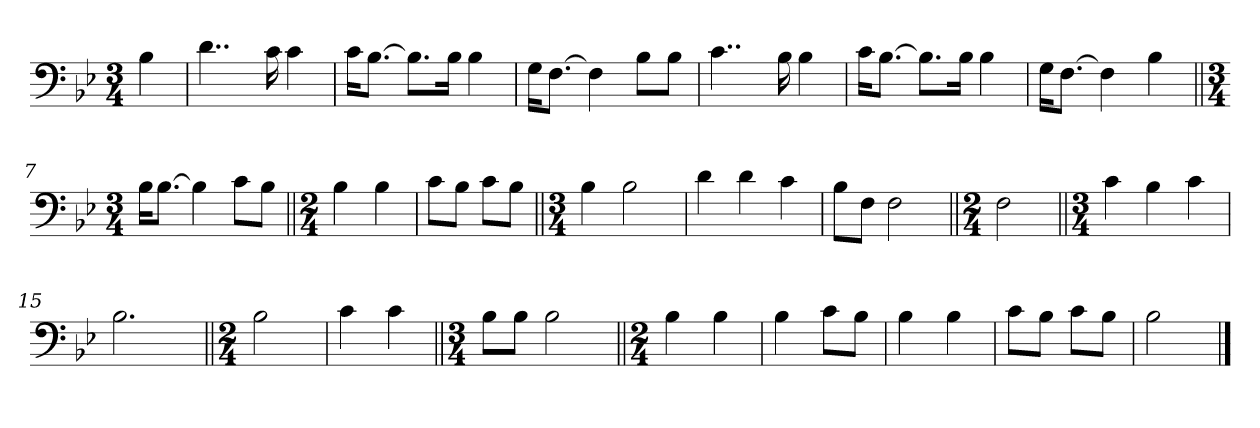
**kern
*part1
*staff1
*clefF4
*k[b-e-]
*M3/4
=
4B-\
=1
4..d\
16c\
4c\
=2
16c\KL
[8.B-\J
8.B-\L]
16B-\Jk
4B-\
=3
16G\KL
[8.F\J
4F\]
8B-\L
8B-\J
=4
4..c\
16B-\
4B-\
=5
16c\KL
[8.B-\J
8.B-\L]
16B-\Jk
4B-\
=6
16G\KL
[8.F\J
4F\]
4B-\
=7||
*M3/4
16B-\KL
[8.B-\J
4B-\]
8c\L
8B-\J
=8||
*M2/4
4B-\
4B-\
=9
8c\L
8B-\J
8c\L
8B-\J
=10||
*M3/4
4B-\
2B-\
=11
4d\
4d\
4c\
=12
8B-\L
8F\J
2F\
=13||
*M2/4
2F\
=14||
*M3/4
4c\
4B-\
4c\
=15
2.B-\
=16||
*M2/4
2B-\
=17
4c\
4c\
=18||
*M3/4
8B-\L
8B-\J
2B-\
=19||
*M2/4
4B-\
4B-\
=20
4B-\
8c\L
8B-\J
=21
4B-\
4B-\
=22
8c\L
8B-\J
8c\L
8B-\J
=23
2B-\
==
*-
